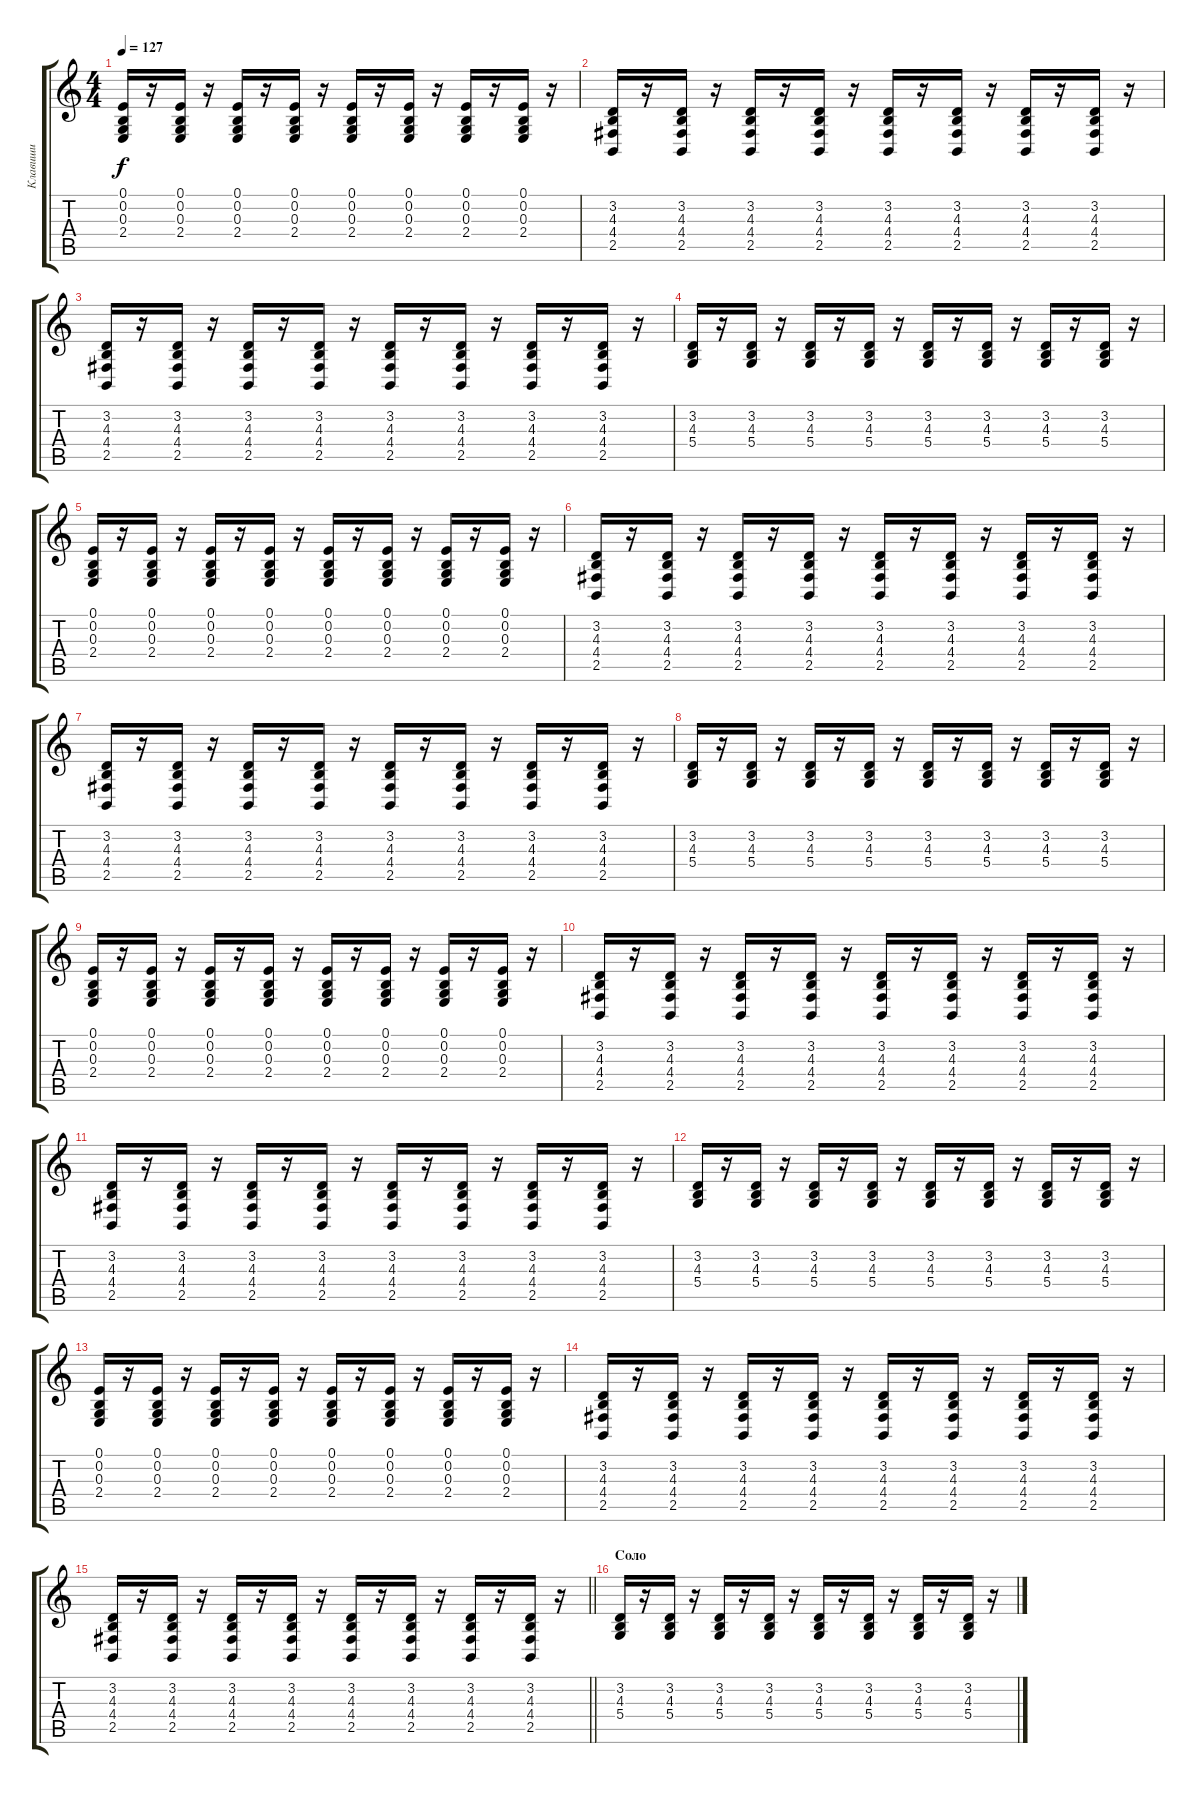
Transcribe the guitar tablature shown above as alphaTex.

\track ("Клавиши" "Клавиши") {instrument acousticgrandpiano}
\staff {score tabs}
\tuning (E4 B3 G3 D3 A2 E2) {hide}
\ts (4 4)
\tempo 127
\clef g2
\ks c
(0.1 0.2 0.3 2.4).16{dy f} r.16 (0.1 0.2 0.3 2.4).16 r.16 (0.1 0.2 0.3 2.4).16 r.16 (0.1 0.2 0.3 2.4).16 r.16 (0.1 0.2 0.3 2.4).16 r.16 (0.1 0.2 0.3 2.4).16 r.16 (0.1 0.2 0.3 2.4).16 r.16 (0.1 0.2 0.3 2.4).16 r.16 |
(3.2 4.3 4.4 2.5).16 r.16 (3.2 4.3 4.4 2.5).16 r.16 (3.2 4.3 4.4 2.5).16 r.16 (3.2 4.3 4.4 2.5).16 r.16 (3.2 4.3 4.4 2.5).16 r.16 (3.2 4.3 4.4 2.5).16 r.16 (3.2 4.3 4.4 2.5).16 r.16 (3.2 4.3 4.4 2.5).16 r.16 |
(3.2 4.3 4.4 2.5).16 r.16 (3.2 4.3 4.4 2.5).16 r.16 (3.2 4.3 4.4 2.5).16 r.16 (3.2 4.3 4.4 2.5).16 r.16 (3.2 4.3 4.4 2.5).16 r.16 (3.2 4.3 4.4 2.5).16 r.16 (3.2 4.3 4.4 2.5).16 r.16 (3.2 4.3 4.4 2.5).16 r.16 |
(3.2 4.3 5.4).16 r.16 (3.2 4.3 5.4).16 r.16 (3.2 4.3 5.4).16 r.16 (3.2 4.3 5.4).16 r.16 (3.2 4.3 5.4).16 r.16 (3.2 4.3 5.4).16 r.16 (3.2 4.3 5.4).16 r.16 (3.2 4.3 5.4).16 r.16 |
(0.1 0.2 0.3 2.4).16 r.16 (0.1 0.2 0.3 2.4).16 r.16 (0.1 0.2 0.3 2.4).16 r.16 (0.1 0.2 0.3 2.4).16 r.16 (0.1 0.2 0.3 2.4).16 r.16 (0.1 0.2 0.3 2.4).16 r.16 (0.1 0.2 0.3 2.4).16 r.16 (0.1 0.2 0.3 2.4).16 r.16 |
(3.2 4.3 4.4 2.5).16 r.16 (3.2 4.3 4.4 2.5).16 r.16 (3.2 4.3 4.4 2.5).16 r.16 (3.2 4.3 4.4 2.5).16 r.16 (3.2 4.3 4.4 2.5).16 r.16 (3.2 4.3 4.4 2.5).16 r.16 (3.2 4.3 4.4 2.5).16 r.16 (3.2 4.3 4.4 2.5).16 r.16 |
(3.2 4.3 4.4 2.5).16 r.16 (3.2 4.3 4.4 2.5).16 r.16 (3.2 4.3 4.4 2.5).16 r.16 (3.2 4.3 4.4 2.5).16 r.16 (3.2 4.3 4.4 2.5).16 r.16 (3.2 4.3 4.4 2.5).16 r.16 (3.2 4.3 4.4 2.5).16 r.16 (3.2 4.3 4.4 2.5).16 r.16 |
(3.2 4.3 5.4).16 r.16 (3.2 4.3 5.4).16 r.16 (3.2 4.3 5.4).16 r.16 (3.2 4.3 5.4).16 r.16 (3.2 4.3 5.4).16 r.16 (3.2 4.3 5.4).16 r.16 (3.2 4.3 5.4).16 r.16 (3.2 4.3 5.4).16 r.16 |
(0.1 0.2 0.3 2.4).16 r.16 (0.1 0.2 0.3 2.4).16 r.16 (0.1 0.2 0.3 2.4).16 r.16 (0.1 0.2 0.3 2.4).16 r.16 (0.1 0.2 0.3 2.4).16 r.16 (0.1 0.2 0.3 2.4).16 r.16 (0.1 0.2 0.3 2.4).16 r.16 (0.1 0.2 0.3 2.4).16 r.16 |
(3.2 4.3 4.4 2.5).16 r.16 (3.2 4.3 4.4 2.5).16 r.16 (3.2 4.3 4.4 2.5).16 r.16 (3.2 4.3 4.4 2.5).16 r.16 (3.2 4.3 4.4 2.5).16 r.16 (3.2 4.3 4.4 2.5).16 r.16 (3.2 4.3 4.4 2.5).16 r.16 (3.2 4.3 4.4 2.5).16 r.16 |
(3.2 4.3 4.4 2.5).16 r.16 (3.2 4.3 4.4 2.5).16 r.16 (3.2 4.3 4.4 2.5).16 r.16 (3.2 4.3 4.4 2.5).16 r.16 (3.2 4.3 4.4 2.5).16 r.16 (3.2 4.3 4.4 2.5).16 r.16 (3.2 4.3 4.4 2.5).16 r.16 (3.2 4.3 4.4 2.5).16 r.16 |
(3.2 4.3 5.4).16 r.16 (3.2 4.3 5.4).16 r.16 (3.2 4.3 5.4).16 r.16 (3.2 4.3 5.4).16 r.16 (3.2 4.3 5.4).16 r.16 (3.2 4.3 5.4).16 r.16 (3.2 4.3 5.4).16 r.16 (3.2 4.3 5.4).16 r.16 |
(0.1 0.2 0.3 2.4).16 r.16 (0.1 0.2 0.3 2.4).16 r.16 (0.1 0.2 0.3 2.4).16 r.16 (0.1 0.2 0.3 2.4).16 r.16 (0.1 0.2 0.3 2.4).16 r.16 (0.1 0.2 0.3 2.4).16 r.16 (0.1 0.2 0.3 2.4).16 r.16 (0.1 0.2 0.3 2.4).16 r.16 |
(3.2 4.3 4.4 2.5).16 r.16 (3.2 4.3 4.4 2.5).16 r.16 (3.2 4.3 4.4 2.5).16 r.16 (3.2 4.3 4.4 2.5).16 r.16 (3.2 4.3 4.4 2.5).16 r.16 (3.2 4.3 4.4 2.5).16 r.16 (3.2 4.3 4.4 2.5).16 r.16 (3.2 4.3 4.4 2.5).16 r.16 |
\barLineRight lightlight
(3.2 4.3 4.4 2.5).16 r.16 (3.2 4.3 4.4 2.5).16 r.16 (3.2 4.3 4.4 2.5).16 r.16 (3.2 4.3 4.4 2.5).16 r.16 (3.2 4.3 4.4 2.5).16 r.16 (3.2 4.3 4.4 2.5).16 r.16 (3.2 4.3 4.4 2.5).16 r.16 (3.2 4.3 4.4 2.5).16 r.16 |
\section ("" "Соло")
(3.2 4.3 5.4).16 r.16 (3.2 4.3 5.4).16 r.16 (3.2 4.3 5.4).16 r.16 (3.2 4.3 5.4).16 r.16 (3.2 4.3 5.4).16 r.16 (3.2 4.3 5.4).16 r.16 (3.2 4.3 5.4).16 r.16 (3.2 4.3 5.4).16 r.16
